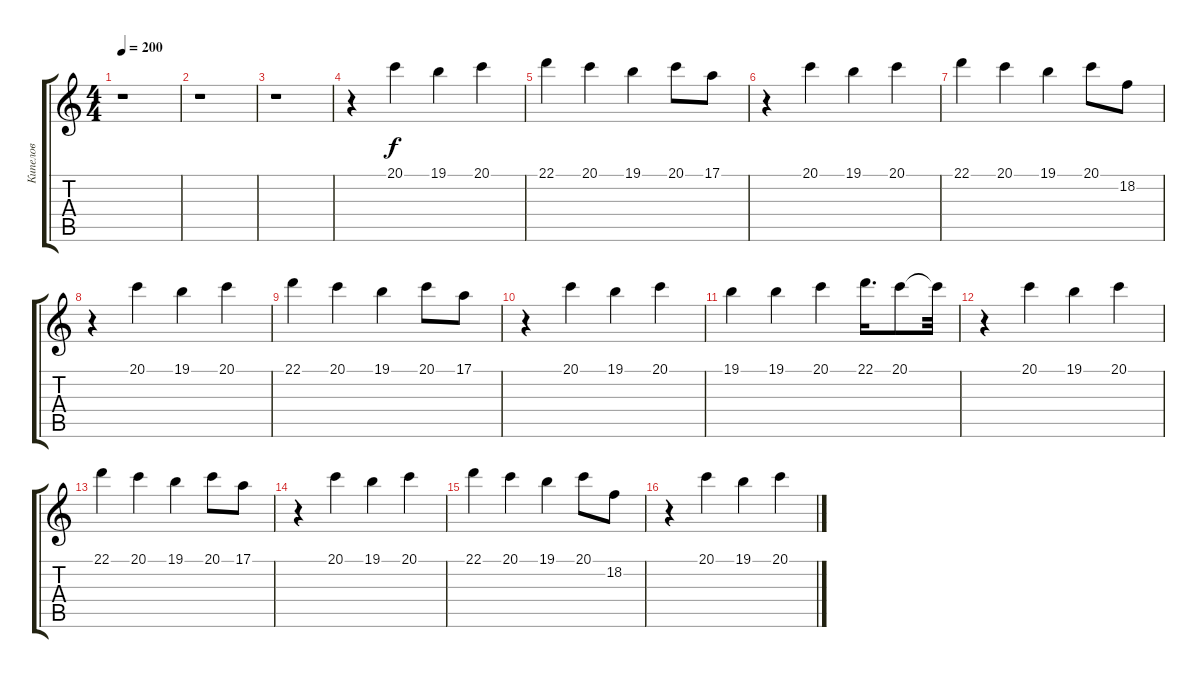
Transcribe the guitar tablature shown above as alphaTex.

\track ("Кипелов" "Кипелов") {instrument violin}
\staff {score tabs}
\tuning (E4 B3 G3 D3 A2 E2) {hide}
\ts (4 4)
\tempo 200
\clef g2
\ks c
r.1{dy f} |
r.1 |
r.1 |
r.4 20.1.4 19.1.4 20.1.4 |
22.1.4 20.1.4 19.1.4 20.1.8 17.1.8 |
r.4 20.1.4 19.1.4 20.1.4 |
22.1.4 20.1.4 19.1.4 20.1.8 18.2.8 |
r.4 20.1.4 19.1.4 20.1.4 |
22.1.4 20.1.4 19.1.4 20.1.8 17.1.8 |
r.4 20.1.4 19.1.4 20.1.4 |
19.1.4 19.1.4 20.1.4 22.1.16{d} 20.1.8 20.1{t}.32 |
r.4 20.1.4 19.1.4 20.1.4 |
22.1.4 20.1.4 19.1.4 20.1.8 17.1.8 |
r.4 20.1.4 19.1.4 20.1.4 |
22.1.4 20.1.4 19.1.4 20.1.8 18.2.8 |
r.4 20.1.4 19.1.4 20.1.4
